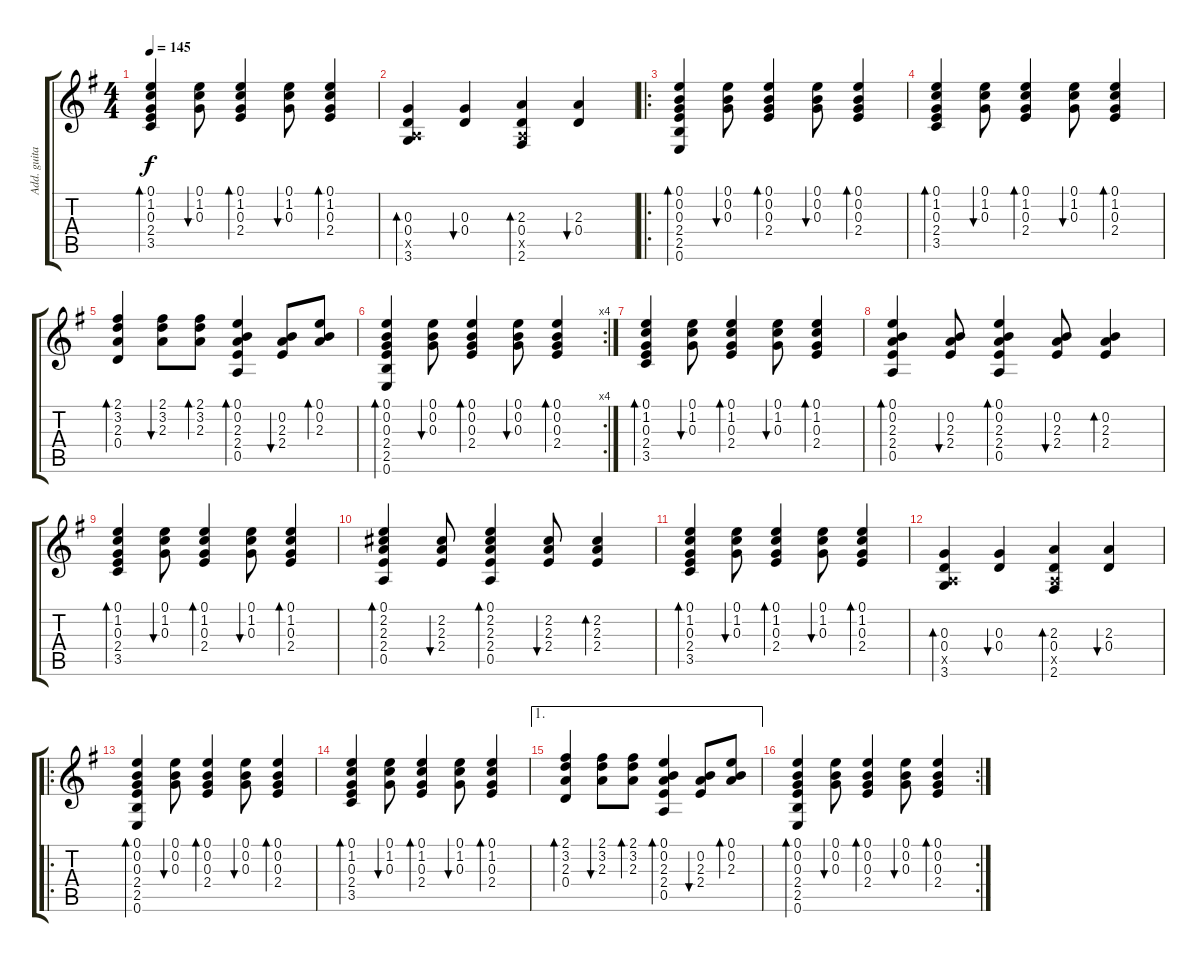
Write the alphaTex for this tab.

\track ("Add. guitar" "Add. guita") {instrument acousticguitarsteel}
\staff {score tabs}
\tuning (E4 B3 G3 D3 A2 E2) {hide}
\ts (4 4)
\tempo 145
\clef g2
\ks eminor
(0.1 1.2 0.3 2.4 3.5).4{bd 60 dy f} (0.1 1.2 0.3).8{bu 60} (0.1 1.2 0.3 2.4).4{bd 60} (0.1 1.2 0.3).8{bu 60} (0.1 1.2 0.3 2.4).4{bd 60} |
(0.3 0.4 0.5{x} 3.6).4{bd 60} (0.3 0.4).4{bu 60} (2.3 0.4 0.5{x} 2.6).4{bd 60} (2.3 0.4).4{bu 60} |
\ro
(0.1 0.2 0.3 2.4 2.5 0.6).4{bd 60} (0.1 0.2 0.3).8{bu 60} (0.1 0.2 0.3 2.4).4{bd 60} (0.1 0.2 0.3).8{bu 60} (0.1 0.2 0.3 2.4).4{bd 60} |
(0.1 1.2 0.3 2.4 3.5).4{bd 60} (0.1 1.2 0.3).8{bu 60} (0.1 1.2 0.3 2.4).4{bd 60} (0.1 1.2 0.3).8{bu 60} (0.1 1.2 0.3 2.4).4{bd 60} |
(2.1 3.2 2.3 0.4).4{bd 60} (2.1 3.2 2.3).8{bu 60} (2.1 3.2 2.3).8{bd 60} (0.1 0.2 2.3 2.4 0.5).4{bd 60} (0.2 2.3 2.4).8{bu 60} (0.1 0.2 2.3).8{bd 60} |
\rc 4
(0.1 0.2 0.3 2.4 2.5 0.6).4{bd 60} (0.1 0.2 0.3).8{bu 60} (0.1 0.2 0.3 2.4).4{bd 60} (0.1 0.2 0.3).8{bu 60} (0.1 0.2 0.3 2.4).4{bd 60} |
(0.1 1.2 0.3 2.4 3.5).4{bd 60} (0.1 1.2 0.3).8{bu 60} (0.1 1.2 0.3 2.4).4{bd 60} (0.1 1.2 0.3).8{bu 60} (0.1 1.2 0.3 2.4).4{bd 60} |
(0.1 0.2 2.3 2.4 0.5).4{bd 60} (0.2 2.3 2.4).8{bu 60} (0.1 0.2 2.3 2.4 0.5).4{bd 60} (0.2 2.3 2.4).8{bu 60} (0.2 2.3 2.4).4{bd 60} |
(0.1 1.2 0.3 2.4 3.5).4{bd 60} (0.1 1.2 0.3).8{bu 60} (0.1 1.2 0.3 2.4).4{bd 60} (0.1 1.2 0.3).8{bu 60} (0.1 1.2 0.3 2.4).4{bd 60} |
(0.1 2.2 2.3 2.4 0.5).4{bd 60} (2.2 2.3 2.4).8{bu 60} (0.1 2.2 2.3 2.4 0.5).4{bd 60} (2.2 2.3 2.4).8{bu 60} (2.2 2.3 2.4).4{bd 60} |
(0.1 1.2 0.3 2.4 3.5).4{bd 60} (0.1 1.2 0.3).8{bu 60} (0.1 1.2 0.3 2.4).4{bd 60} (0.1 1.2 0.3).8{bu 60} (0.1 1.2 0.3 2.4).4{bd 60} |
(0.3 0.4 0.5{x} 3.6).4{bd 60} (0.3 0.4).4{bu 60} (2.3 0.4 0.5{x} 2.6).4{bd 60} (2.3 0.4).4{bu 60} |
\ro
(0.1 0.2 0.3 2.4 2.5 0.6).4{bd 60} (0.1 0.2 0.3).8{bu 60} (0.1 0.2 0.3 2.4).4{bd 60} (0.1 0.2 0.3).8{bu 60} (0.1 0.2 0.3 2.4).4{bd 60} |
(0.1 1.2 0.3 2.4 3.5).4{bd 60} (0.1 1.2 0.3).8{bu 60} (0.1 1.2 0.3 2.4).4{bd 60} (0.1 1.2 0.3).8{bu 60} (0.1 1.2 0.3 2.4).4{bd 60} |
\ae 1
(2.1 3.2 2.3 0.4).4{bd 60} (2.1 3.2 2.3).8{bu 60} (2.1 3.2 2.3).8{bd 60} (0.1 0.2 2.3 2.4 0.5).4{bd 60} (0.2 2.3 2.4).8{bu 60} (0.1 0.2 2.3).8{bd 60} |
\rc 2
(0.1 0.2 0.3 2.4 2.5 0.6).4{bd 60} (0.1 0.2 0.3).8{bu 60} (0.1 0.2 0.3 2.4).4{bd 60} (0.1 0.2 0.3).8{bu 60} (0.1 0.2 0.3 2.4).4{bd 60}
